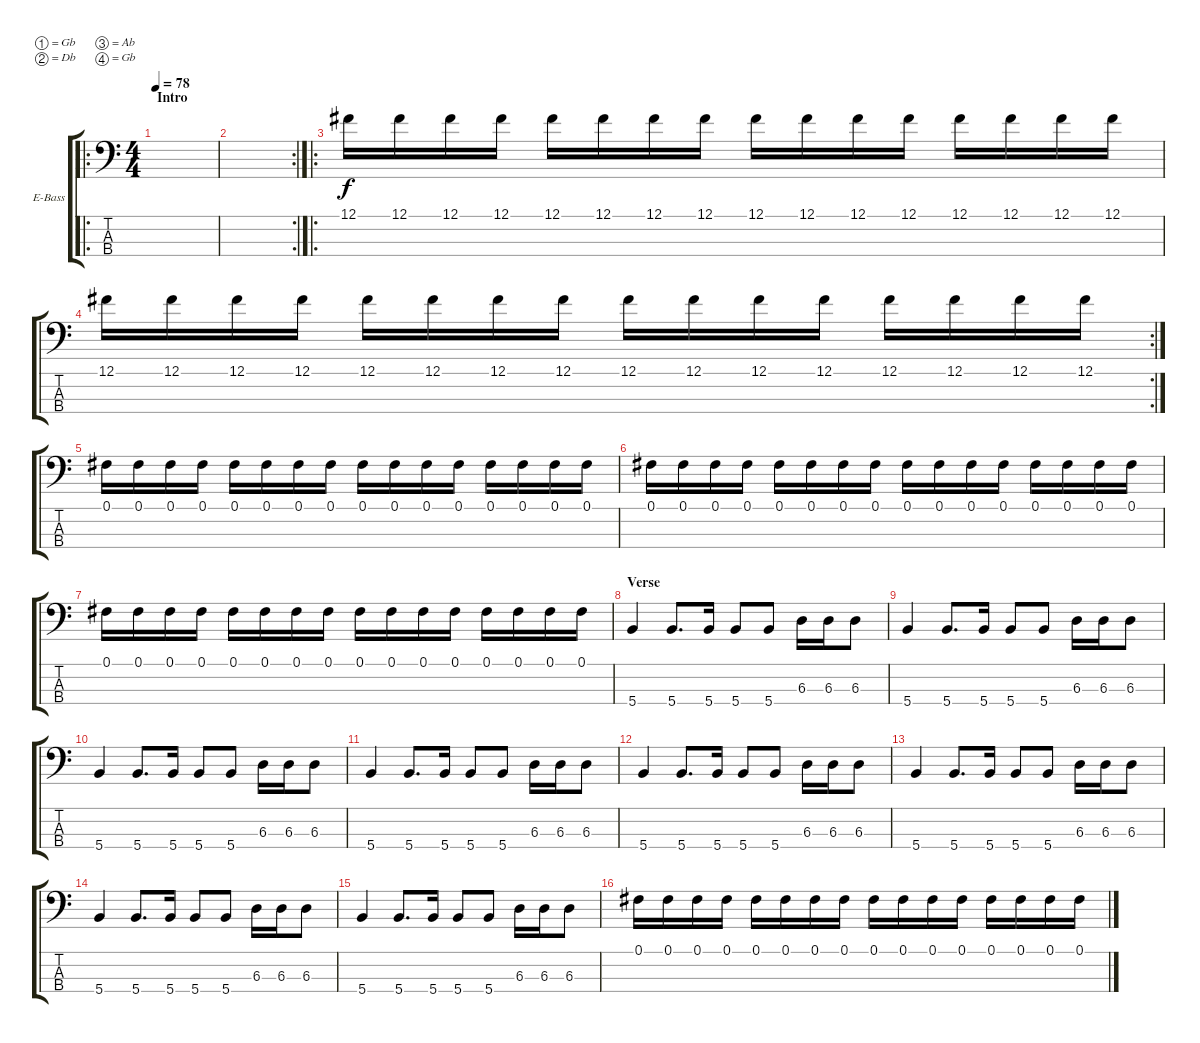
\defaultSystemsLayout 4
\bracketExtendMode groupsimilarinstruments
\firstSystemTrackNameOrientation horizontal
\otherSystemsTrackNameOrientation horizontal
\track ("Electric Bass" "E-Bass") {instrument electricbassfinger}
\staff {score tabs}
\tuning (Gb2 Db2 Ab1 Gb1)
\ro
\ts (4 4)
\section ("" "Intro")
\tempo 78
\clef f4
\scale
0.477612
\ks c
|
\rc 2
\scale
0.25 |
\ro
\scale
0.272388 12.1.16 12.1.16 12.1.16 12.1.16 12.1.16 12.1.16 12.1.16 12.1.16 12.1.16 12.1.16 12.1.16 12.1.16 12.1.16 12.1.16 12.1.16 12.1.16 |
\rc 2
\scale
0.354497 12.1.16 12.1.16 12.1.16 12.1.16 12.1.16 12.1.16 12.1.16 12.1.16 12.1.16 12.1.16 12.1.16 12.1.16 12.1.16 12.1.16 12.1.16 12.1.16 |
\scale
0.322751 0.1.16 0.1.16 0.1.16 0.1.16 0.1.16 0.1.16 0.1.16 0.1.16 0.1.16 0.1.16 0.1.16 0.1.16 0.1.16 0.1.16 0.1.16 0.1.16 |
\scale
0.322751 0.1.16 0.1.16 0.1.16 0.1.16 0.1.16 0.1.16 0.1.16 0.1.16 0.1.16 0.1.16 0.1.16 0.1.16 0.1.16 0.1.16 0.1.16 0.1.16 |
\scale
0.333333 0.1.16 0.1.16 0.1.16 0.1.16 0.1.16 0.1.16 0.1.16 0.1.16 0.1.16 0.1.16 0.1.16 0.1.16 0.1.16 0.1.16 0.1.16 0.1.16 |
\section ("" "Verse")
\scale
0.333333 5.4.4 5.4.8{d} 5.4.16 5.4.8 5.4.8 6.3.16 6.3.16 6.3.8 |
\scale
0.333333 5.4.4 5.4.8{d} 5.4.16 5.4.8 5.4.8 6.3.16 6.3.16 6.3.8 |
\scale
0.333333 5.4.4 5.4.8{d} 5.4.16 5.4.8 5.4.8 6.3.16 6.3.16 6.3.8 |
\scale
0.333333 5.4.4 5.4.8{d} 5.4.16 5.4.8 5.4.8 6.3.16 6.3.16 6.3.8 |
\scale
0.333333 5.4.4 5.4.8{d} 5.4.16 5.4.8 5.4.8 6.3.16 6.3.16 6.3.8 |
\scale
0.333333 5.4.4 5.4.8{d} 5.4.16 5.4.8 5.4.8 6.3.16 6.3.16 6.3.8 |
\scale
0.333333 5.4.4 5.4.8{d} 5.4.16 5.4.8 5.4.8 6.3.16 6.3.16 6.3.8 |
\scale
0.333333 5.4.4 5.4.8{d} 5.4.16 5.4.8 5.4.8 6.3.16 6.3.16 6.3.8 |
\scale
0.333333 0.1.16 0.1.16 0.1.16 0.1.16 0.1.16 0.1.16 0.1.16 0.1.16 0.1.16 0.1.16 0.1.16 0.1.16 0.1.16 0.1.16 0.1.16 0.1.16
